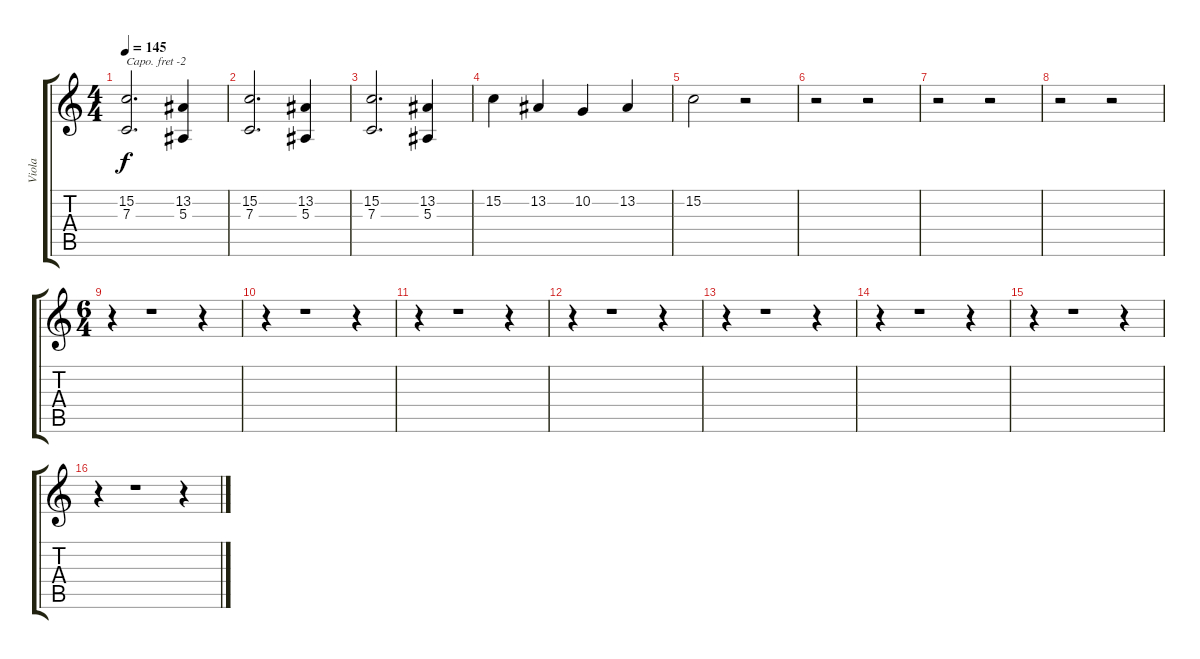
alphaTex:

\track ("Viola" "Viola") {instrument viola}
\staff {score tabs}
\capo -2
\tuning (E4 B3 G3 D3 A2 D2) {hide}
\ts (4 4)
\tempo 145
\clef g2
\ks c
(15.2 7.3).2{d dy f} (13.2 5.3).4 |
(15.2 7.3).2{d} (13.2 5.3).4 |
(15.2 7.3).2{d} (13.2 5.3).4 |
15.2.4 13.2.4 10.2.4 13.2.4 |
15.2.2 r.2 |
r.2 r.2 |
r.2 r.2 |
r.2 r.2 |
\ts (6 4)
r.4 r.1 r.4 |
r.4 r.1 r.4 |
r.4 r.1 r.4 |
r.4 r.1 r.4 |
r.4 r.1 r.4 |
r.4 r.1 r.4 |
r.4 r.1 r.4 |
r.4 r.1 r.4
